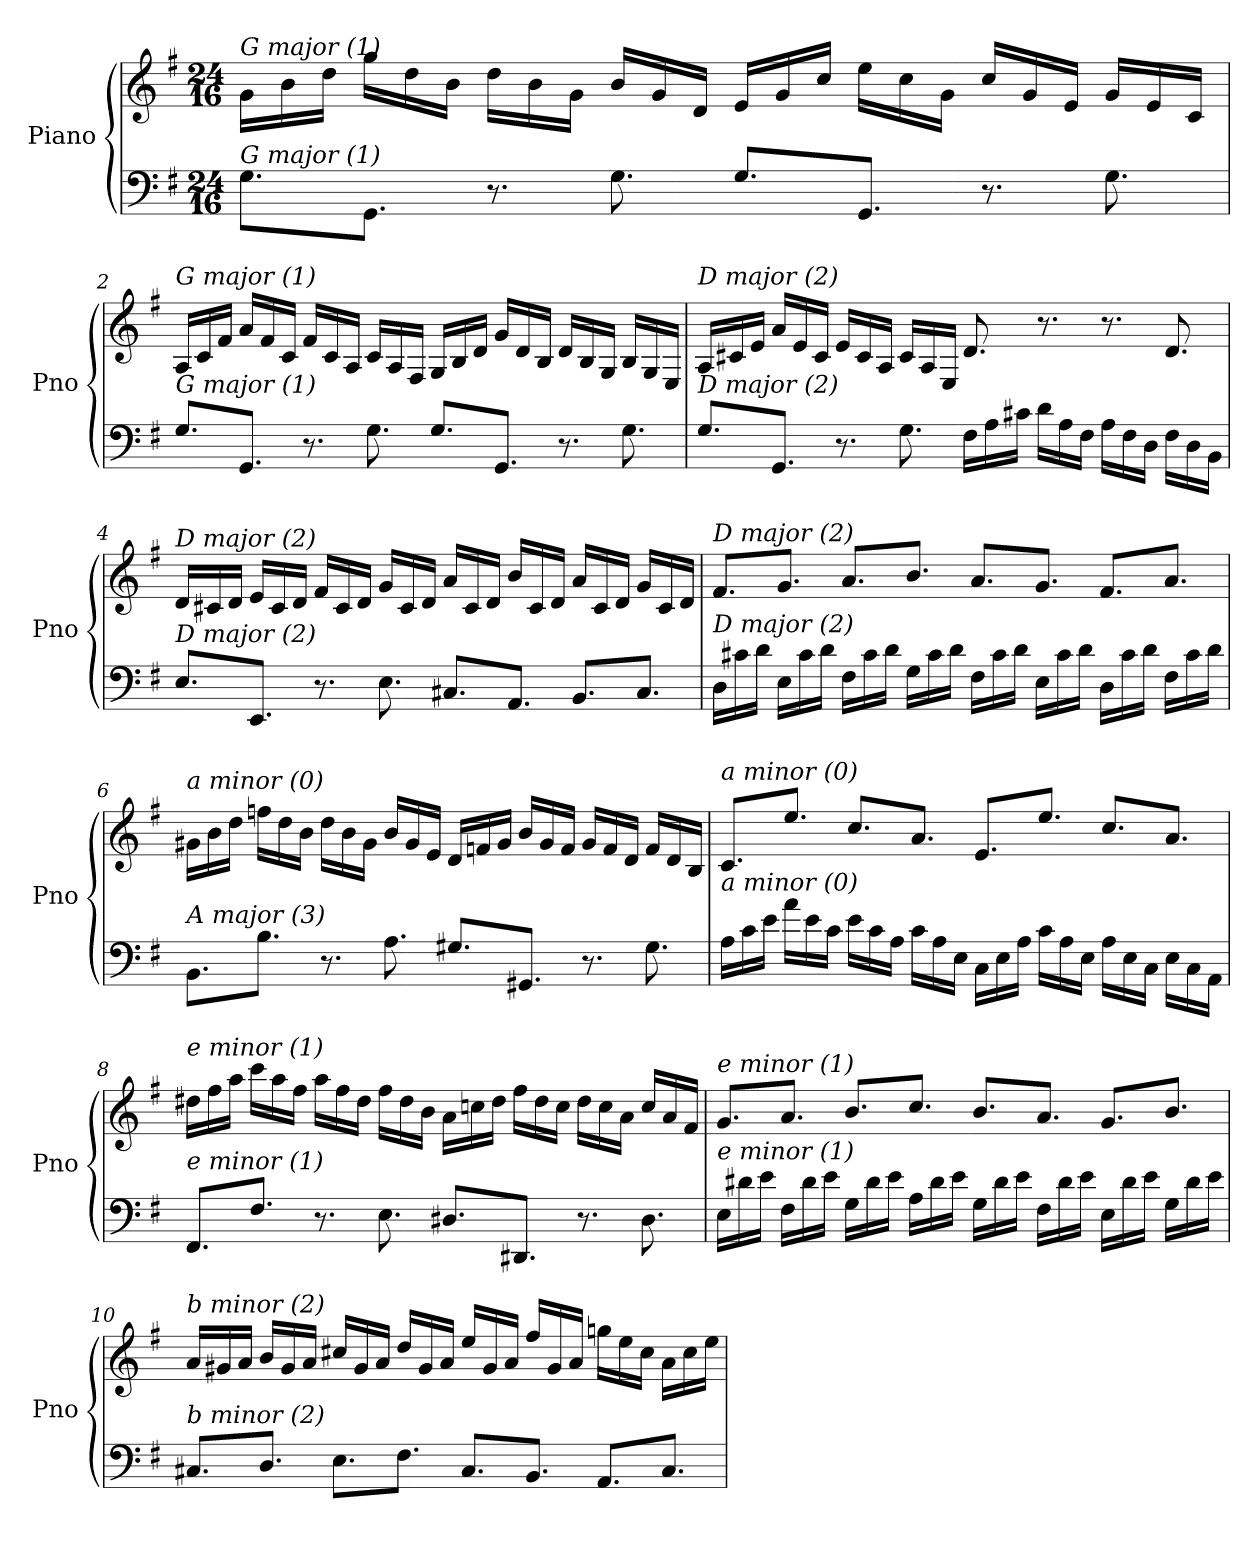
**kern	**kern
*part1	*part1
*staff2	*staff1
*I"Piano	*
*I'Pno	*
*clefF4	*clefG2
*k[f#]	*k[f#]
*G:	*G:
*M24/16	*M24/16
=1	=1
!	!LO:TX:i:t=G major (1)
!LO:TX:i:t=G major (1)	!
8.G\L	16g\LL
.	16b\
.	16dd\JJ
8.GG\J	16gg\LL
.	16dd\
.	16b\JJ
8.r	16dd\LL
.	16b\
.	16g\JJ
8.G\	16b/LL
.	16g/
.	16d/JJ
8.G/L	16e/LL
.	16g/
.	16cc/JJ
8.GG/J	16ee\LL
.	16cc\
.	16g\JJ
8.r	16cc/LL
.	16g/
.	16e/JJ
8.G\	16g/LL
.	16e/
.	16c/JJ
!!LO:LB:g=z
=2	=2
!	!LO:TX:i:t=G major (1)
!LO:TX:i:t=G major (1)	!
8.G/L	16A/LL
.	16c/
.	16f#/JJ
8.GG/J	16a/LL
.	16f#/
.	16c/JJ
8.r	16f#/LL
.	16c/
.	16A/JJ
8.G\	16c/LL
.	16A/
.	16F#/JJ
8.G/L	16G/LL
.	16B/
.	16d/JJ
8.GG/J	16g/LL
.	16d/
.	16B/JJ
8.r	16d/LL
.	16B/
.	16G/JJ
8.G\	16B/LL
.	16G/
.	16E/JJ
!!LO:LB:g=z
=3	=3
!	!LO:TX:i:t=D major (2)
!LO:TX:i:t=D major (2)	!
8.G/L	16A/LL
.	16c#X/
.	16e/JJ
8.GG/J	16a/LL
.	16e/
.	16c#/JJ
8.r	16e/LL
.	16c#/
.	16A/JJ
8.G\	16c#/LL
.	16A/
.	16E/JJ
16F#\LL	8.d/
16A\	.
16c#X\JJ	.
16d\LL	8.r
16A\	.
16F#\JJ	.
16A\LL	8.r
16F#\	.
16D\JJ	.
16F#\LL	8.d/
16D\	.
16BB\JJ	.
!!LO:LB:g=z
=4	=4
!	!LO:TX:i:t=D major (2)
!LO:TX:i:t=D major (2)	!
8.E/L	16d/LL
.	16c#X/
.	16d/JJ
8.EE/J	16e/LL
.	16c#/
.	16d/JJ
8.r	16f#/LL
.	16c#/
.	16d/JJ
8.E\	16g/LL
.	16c#/
.	16d/JJ
8.C#X/L	16a/LL
.	16c#/
.	16d/JJ
8.AA/J	16b/LL
.	16c#/
.	16d/JJ
8.BB/L	16a/LL
.	16c#/
.	16d/JJ
8.C#/J	16g/LL
.	16c#/
.	16d/JJ
!!LO:LB:g=z
=5	=5
!	!LO:TX:i:t=D major (2)
!LO:TX:i:t=D major (2)	!
16D\LL	8.f#/L
16c#X\	.
16d\JJ	.
16E\LL	8.g/J
16c#\	.
16d\JJ	.
16F#\LL	8.a/L
16c#\	.
16d\JJ	.
16G\LL	8.b/J
16c#\	.
16d\JJ	.
16F#\LL	8.a/L
16c#\	.
16d\JJ	.
16E\LL	8.g/J
16c#\	.
16d\JJ	.
16D\LL	8.f#/L
16c#\	.
16d\JJ	.
16F#\LL	8.a/J
16c#\	.
16d\JJ	.
!!LO:PB:g=z
=6	=6
!	!LO:TX:i:t=a minor (0)
!LO:TX:i:t=A major (3)	!
8.BB\L	16g#X\LL
.	16b\
.	16dd\JJ
8.B\J	16ffn\LL
.	16dd\
.	16b\JJ
8.r	16dd\LL
.	16b\
.	16g#\JJ
8.A\	16b/LL
.	16g#/
.	16e/JJ
8.G#X/L	16d/LL
.	16fn/
.	16g#/JJ
8.GG#X/J	16b/LL
.	16g#/
.	16f/JJ
8.r	16g#/LL
.	16f/
.	16d/JJ
8.G#\	16f/LL
.	16d/
.	16B/JJ
!!LO:LB:g=z
=7	=7
!	!LO:TX:i:t=a minor (0)
!LO:TX:i:t=a minor (0)	!
16A\LL	8.c/L
16c\	.
16e\JJ	.
16a\LL	8.ee/J
16e\	.
16c\JJ	.
16e\LL	8.cc/L
16c\	.
16A\JJ	.
16c\LL	8.a/J
16A\	.
16E\JJ	.
16C\LL	8.e/L
16E\	.
16A\JJ	.
16c\LL	8.ee/J
16A\	.
16E\JJ	.
16A\LL	8.cc/L
16E\	.
16C\JJ	.
16E\LL	8.a/J
16C\	.
16AA\JJ	.
!!LO:LB:g=z
=8	=8
!	!LO:TX:i:t=e minor (1)
!LO:TX:i:t=e minor (1)	!
8.FF#/L	16dd#X\LL
.	16ff#\
.	16aa\JJ
8.F#/J	16ccc\LL
.	16aa\
.	16ff#\JJ
8.r	16aa\LL
.	16ff#\
.	16dd#\JJ
8.E\	16ff#\LL
.	16dd#\
.	16b\JJ
8.D#X/L	16a\LL
.	16ccn\
.	16dd#\JJ
8.DD#X/J	16ff#\LL
.	16dd#\
.	16cc\JJ
8.r	16dd#\LL
.	16cc\
.	16a\JJ
8.D#\	16cc/LL
.	16a/
.	16f#/JJ
!!LO:LB:g=z
=9	=9
!	!LO:TX:i:t=e minor (1)
!LO:TX:i:t=e minor (1)	!
16E\LL	8.g/L
16d#X\	.
16e\JJ	.
16F#\LL	8.a/J
16d#\	.
16e\JJ	.
16G\LL	8.b/L
16d#\	.
16e\JJ	.
16A\LL	8.cc/J
16d#\	.
16e\JJ	.
16G\LL	8.b/L
16d#\	.
16e\JJ	.
16F#\LL	8.a/J
16d#\	.
16e\JJ	.
16E\LL	8.g/L
16d#\	.
16e\JJ	.
16G\LL	8.b/J
16d#\	.
16e\JJ	.
!!LO:LB:g=z
=10	=10
!	!LO:TX:i:t=b minor (2)
!LO:TX:i:t=b minor (2)	!
8.C#X/L	16a/LL
.	16g#X/
.	16a/JJ
8.D/J	16b/LL
.	16g#/
.	16a/JJ
8.E\L	16cc#X/LL
.	16g#/
.	16a/JJ
8.F#\J	16dd/LL
.	16g#/
.	16a/JJ
8.C#/L	16ee/LL
.	16g#/
.	16a/JJ
8.BB/J	16ff#/LL
.	16g#/
.	16a/JJ
8.AA/L	16ggn\LL
.	16ee\
.	16cc#\JJ
8.C#/J	16a\LL
.	16cc#\
.	16ee\JJ
=	=
*-	*-
